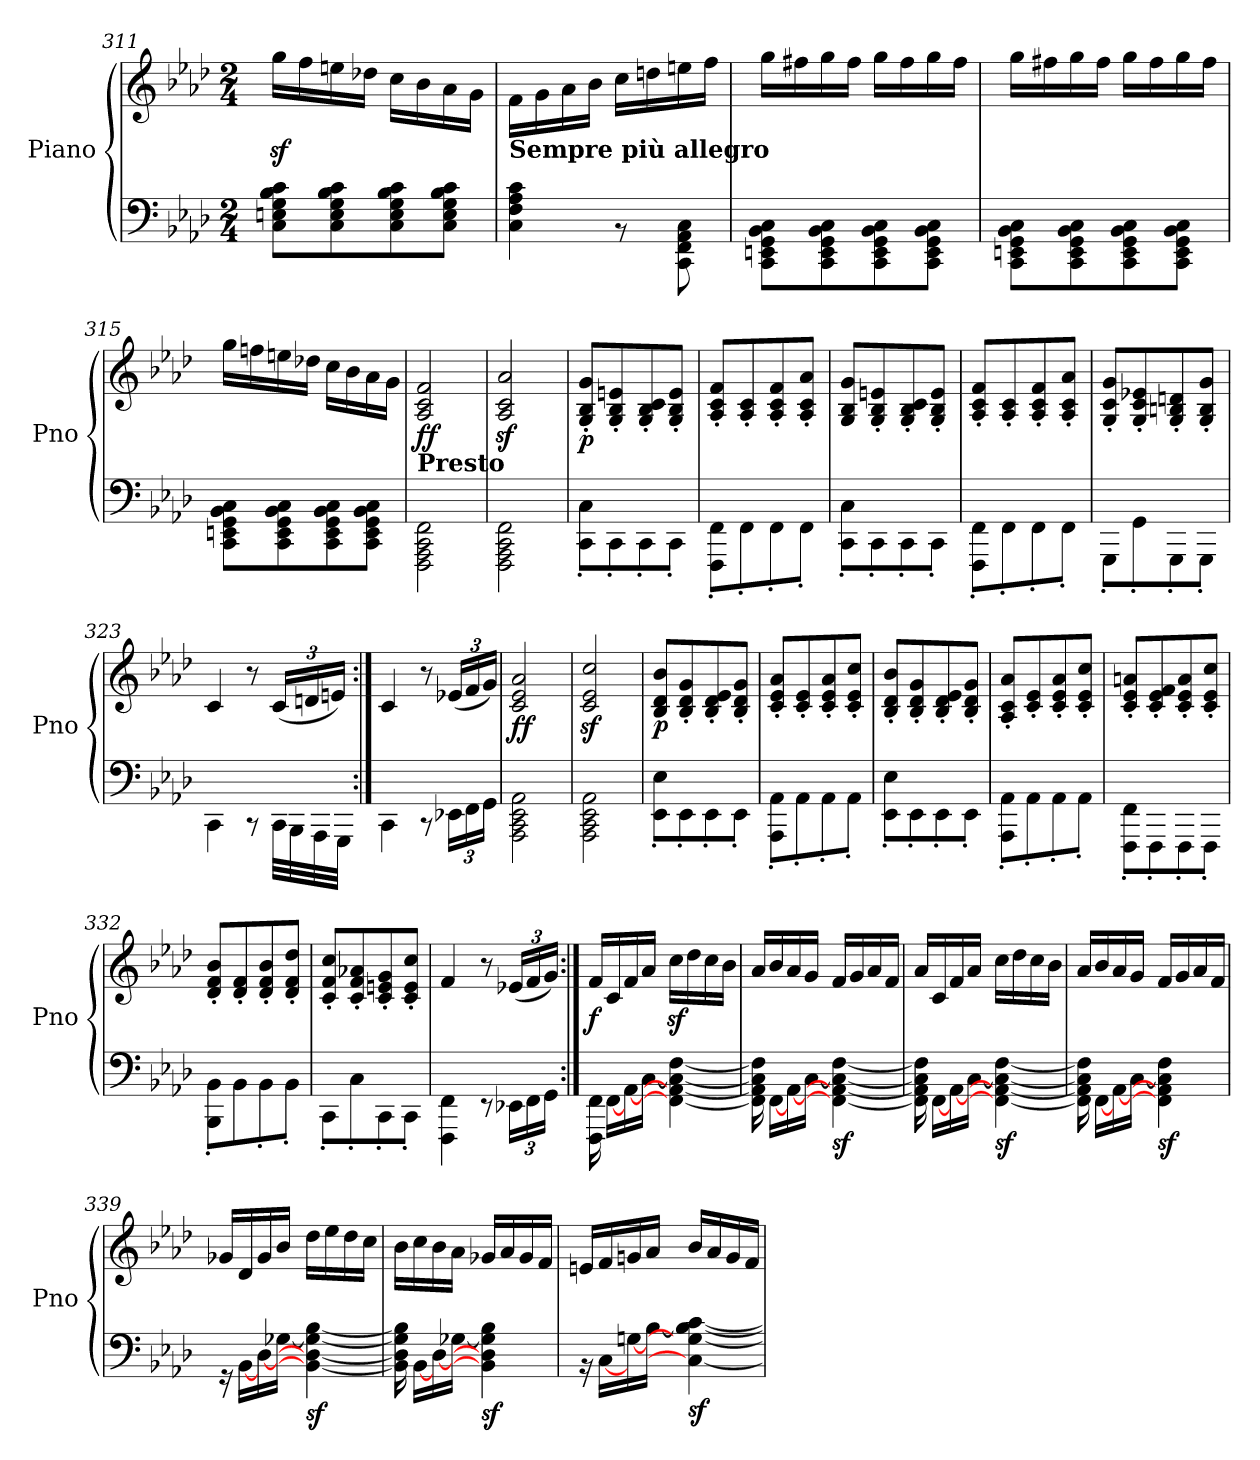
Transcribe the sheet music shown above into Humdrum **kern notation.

**kern	**kern	**dynam
*part1	*part1	*part1
*staff2	*staff1	*staff1/2
*I"Piano	*	*
*I'Pno	*	*
!!LO:LB:g=z
*clefF4	*clefG2	*
*k[b-e-a-d-]	*k[b-e-a-d-]	*
*f:	*f:	*
*M2/4	*M2/4	*
=311	=311	=311
*^	*	*
2ryy	8C\ 8En\ 8G\ 8B-\ 8c\L	16ggz<\LL	.
.	.	16ff\	.
.	8C\ 8E\ 8G\ 8B-\ 8c\	16een\	.
.	.	16dd-X\JJ	.
.	8C\ 8E\ 8G\ 8B-\ 8c\	16cc\LL	.
.	.	16b-\	.
.	8C\ 8E\ 8G\ 8B-\ 8c\J	16a-\	.
.	.	16g\JJ	.
=312	=312	=312	=312
*	*	*MM132	*
!	!	!LO:TX:b:B:t=Sempre più allegro	!
2ryy	4C\ 4F\ 4A-\ 4c\	16f\LL	.
.	.	16g\	.
.	.	16a-\	.
.	.	16b-\JJ	.
.	8r	16cc\LL	.
.	.	16ddn\	.
.	8CC\ 8FF\ 8AA-\ 8C\	16een\	.
.	.	16ff\JJ	.
=313	=313	=313	=313
2ryy	8CC\ 8EEn\ 8GG\ 8BB-\ 8C\L	16gg\LL	.
.	.	16ff#X\	.
.	8CC\ 8EE\ 8GG\ 8BB-\ 8C\	16gg\	.
.	.	16ff#\JJ	.
.	8CC\ 8EE\ 8GG\ 8BB-\ 8C\	16gg\LL	.
.	.	16ff#\	.
.	8CC\ 8EE\ 8GG\ 8BB-\ 8C\J	16gg\	.
.	.	16ff#\JJ	.
=314	=314	=314	=314
2ryy	8CC\ 8EEn\ 8GG\ 8BB-\ 8C\L	16gg\LL	.
.	.	16ff#X\	.
.	8CC\ 8EE\ 8GG\ 8BB-\ 8C\	16gg\	.
.	.	16ff#\JJ	.
.	8CC\ 8EE\ 8GG\ 8BB-\ 8C\	16gg\LL	.
.	.	16ff#\	.
.	8CC\ 8EE\ 8GG\ 8BB-\ 8C\J	16gg\	.
.	.	16ff#\JJ	.
=315	=315	=315	=315
2ryy	8CC\ 8EEn\ 8GG\ 8BB-\ 8C\L	16gg\LL	.
.	.	16ffn\	.
.	8CC\ 8EE\ 8GG\ 8BB-\ 8C\	16een\	.
.	.	16dd-X\JJ	.
.	8CC\ 8EE\ 8GG\ 8BB-\ 8C\	16cc\LL	.
.	.	16b-\	.
.	8CC\ 8EE\ 8GG\ 8BB-\ 8C\J	16a-\	.
.	.	16g\JJ	.
!!LO:LB:g=z
=316	=316	=316	=316
*	*	*MM180	*
!	!	!LO:TX:b:B:t=Presto	!
!	!	!	!LO:DY:b
2ryy	2FFF\ 2AAA-\ 2CC\ 2FF\	2A-/ 2c/ 2f/	ff
=317	=317	=317	=317
2ryy	2FFF\ 2AAA-\ 2CC\ 2FF\	2A-/z< 2c/z< 2a-/z<	.
=318	=318	=318	=318
!	!	!	!LO:DY:b
2ryy	8CC\' 8C\'L	8G/' 8B-/' 8g/'L	p
.	8CC'\	8G/' 8B-/' 8en/'	.
.	8CC'\	8G/' 8B-/' 8c/'	.
.	8CC'\J	8G/' 8B-/' 8e/'J	.
=319	=319	=319	=319
2ryy	8FFF\' 8FF\'L	8A-/' 8c/' 8f/'L	.
.	8FF'\	8A-/' 8c/'	.
.	8FF'\	8A-/' 8c/' 8f/'	.
.	8FF'\J	8A-/' 8c/' 8a-/'J	.
=320	=320	=320	=320
2ryy	8CC\' 8C\'L	8G/ 8B-/ 8g/L	.
.	8CC'\	8G/' 8B-/' 8en/'	.
.	8CC'\	8G/' 8B-/' 8c/'	.
.	8CC'\J	8G/' 8B-/' 8e/'J	.
=321	=321	=321	=321
2ryy	8FFF\' 8FF\'L	8A-/' 8c/' 8f/'L	.
.	8FF'\	8A-/' 8c/'	.
.	8FF'\	8A-/' 8c/' 8f/'	.
.	8FF'\J	8A-/' 8c/' 8a-/'J	.
=322	=322	=322	=322
2ryy	8GGG'\L	8G/' 8c/' 8g/'L	.
.	8GG'\	8G/' 8c/' 8e-X/'	.
.	8GGG'\	8G/' 8Bn/' 8dn/'	.
.	8GGG'\J	8G/' 8B/' 8g/'J	.
=323	=323	=323	=323
2ryy	4CC\	4c/	.
.	8r	8r	.
*	*	*Xbrackettup	*
.	32CC\LLL	(<24c/LL	.
.	32BBB-\	.	.
.	.	24dn/	.
.	32AAA-\	.	.
.	.	24en/JJ)	.
.	32GGG\JJJ	.	.
!!LO:LB:g=z
=324:|!	=324:|!	=324:|!	=324:|!
2ryy	4CC\	4c/	.
.	8r	8r	.
*	*Xbrackettup	*	*
.	24EE-X\LL	(<24e-X/LL	.
.	24FF\	24f/	.
.	24GG\JJ	24g/JJ)	.
=325	=325	=325	=325
!	!	!	!LO:DY:b
2ryy	2AAA-\ 2CC\ 2EE-\ 2AA-\	2c/ 2e-/ 2a-/	ff
=326	=326	=326	=326
2ryy	2AAA-\ 2CC\ 2EE-\ 2AA-\	2c/z< 2e-/z< 2cc/z<	.
=327	=327	=327	=327
!	!	!	!LO:DY:b
2ryy	8EE-\' 8E-\'L	8B-/ 8d-/ 8b-/L	p
.	8EE-'\	8B-/' 8d-/' 8g/'	.
.	8EE-'\	8B-/' 8d-/' 8e-/'	.
.	8EE-'\J	8B-/' 8d-/' 8g/'J	.
=328	=328	=328	=328
2ryy	8AAA-\' 8AA-\'L	8c/' 8e-/' 8a-/'L	.
.	8AA-'\	8c/' 8e-/'	.
.	8AA-'\	8c/' 8e-/' 8a-/'	.
.	8AA-'\J	8c/' 8e-/' 8cc/'J	.
=329	=329	=329	=329
2ryy	8EE-\' 8E-\'L	8B-/' 8d-/' 8b-/'L	.
.	8EE-'\	8B-/' 8d-/' 8g/'	.
.	8EE-'\	8B-/' 8d-/' 8e-/'	.
.	8EE-'\J	8B-/' 8d-/' 8g/'J	.
=330	=330	=330	=330
2ryy	8AAA-\' 8AA-\'L	8A-/' 8c/' 8a-/'L	.
.	8AA-'\	8c/' 8e-/'	.
.	8AA-'\	8c/' 8e-/' 8a-/'	.
.	8AA-'\J	8c/' 8e-/' 8cc/'J	.
=331	=331	=331	=331
2ryy	8FFF\' 8FF\'L	8c/' 8e-/' 8an/'L	.
.	8FFF'\	8c/' 8e-/' 8f/'	.
.	8FFF'\	8c/' 8e-/' 8a/'	.
.	8FFF'\J	8c/' 8e-/' 8cc/'J	.
=332	=332	=332	=332
2ryy	8BBB-\' 8BB-\'L	8d-/' 8f/' 8b-/'L	.
.	8BB-\	8d-/' 8f/'	.
.	8BB-'\	8d-/' 8f/' 8b-/'	.
.	8BB-'\J	8d-/' 8f/' 8dd-/'J	.
!!LO:PB:g=z
=333	=333	=333	=333
2ryy	8CC'\L	8c/' 8f/' 8cc/'L	.
.	8C'\	8c/' 8f/' 8a-X/'	.
.	8CC'\	8c/' 8en/' 8g/'	.
.	8CC'\J	8c/' 8e/' 8cc/'J	.
=334	=334	=334	=334
2ryy	4FFF\ 4FF\	4f/	.
.	8r	8r	.
.	24EE-X\LL	(<24e-X/LL	.
.	24FF\	24f/	.
.	24GG\JJ	24g/JJ)	.
=335:|!	=335:|!	=335:|!	=335:|!
!	!	!	!LO:DY:b
2ryy	16FFF\ 16FF\	16f/LL	f
.	[16FF\LL	16c/	.
.	[16AA-\	16f/	.
.	[16C\JJ	16a-/JJ	.
.	4FF\_ 4AA-\_ 4C\_ [4F\	16ccz<\LL	.
.	.	16dd-\	.
.	.	16cc\	.
.	.	16b-\JJ	.
=336	=336	=336	=336
2ryy	16FF\] 16AA-\] 16C\] 16F\]	16a-/LL	.
.	[16FF\LL	16b-/	.
.	[16AA-\	16a-/	.
.	[16C\JJ	16g/JJ	.
!	!	!	!LO:DY:b=2
.	4FF\_ 4AA-\_ 4C\_ [4F\	16f/LL	sf
.	.	16g/	.
.	.	16a-/	.
.	.	16f/JJ	.
=337	=337	=337	=337
2ryy	16FF\] 16AA-\] 16C\] 16F\]	16a-/LL	.
.	[16FF\LL	16c/	.
.	[16AA-\	16f/	.
.	[16C\JJ	16a-/JJ	.
!	!	!	!LO:DY:b=2
.	4FF\_ 4AA-\_ 4C\_ [4F\	16cc\LL	sf
.	.	16dd-\	.
.	.	16cc\	.
.	.	16b-\JJ	.
!!LO:LB:g=z
=338	=338	=338	=338
2ryy	16FF\] 16AA-\] 16C\] 16F\]	16a-/LL	.
.	[16FF\LL	16b-/	.
.	[16AA-\	16a-/	.
.	[16C\JJ	16g/JJ	.
!	!	!	!LO:DY:b=2
.	4FF\] 4AA-\] 4C\] 4F\	16f/LL	sf
.	.	16g/	.
.	.	16a-/	.
.	.	16f/JJ	.
=339	=339	=339	=339
2ryy	16r	16g-X/LL	.
.	[16BB-\LL	16d-/	.
.	[16D-\	16g-/	.
.	[16G-X\JJ	16b-/JJ	.
!	!	!	!LO:DY:b=2
.	4BB-\_ 4D-\_ 4G-\_ [4B-\	16dd-\LL	sf
.	.	16ee-\	.
.	.	16dd-\	.
.	.	16cc\JJ	.
=340	=340	=340	=340
2ryy	16BB-\] 16D-\] 16G-\] 16B-\]	16b-\LL	.
.	[16BB-\LL	16cc\	.
.	[16D-\	16b-\	.
.	[16G-X\JJ	16a-\JJ	.
!	!	!	!LO:DY:b=2
.	4BB-\] 4D-\] 4G-\] 4B-\	16g-X/LL	sf
.	.	16a-/	.
.	.	16g-/	.
.	.	16f/JJ	.
=341	=341	=341	=341
2ryy	16r	16en/LL	.
.	[16C\LL	16f/	.
.	[16Gn\	16gn/	.
.	[16B-\JJ	16a-/JJ	.
!	!	!	!LO:DY:b=2
.	4C\_ 4G\_ 4B-\_ [4c\	16b-/LL	sf
.	.	16a-/	.
.	.	16g/	.
.	.	16f/JJ	.
*v	*v	*	*
=	=	=
*-	*-	*-
